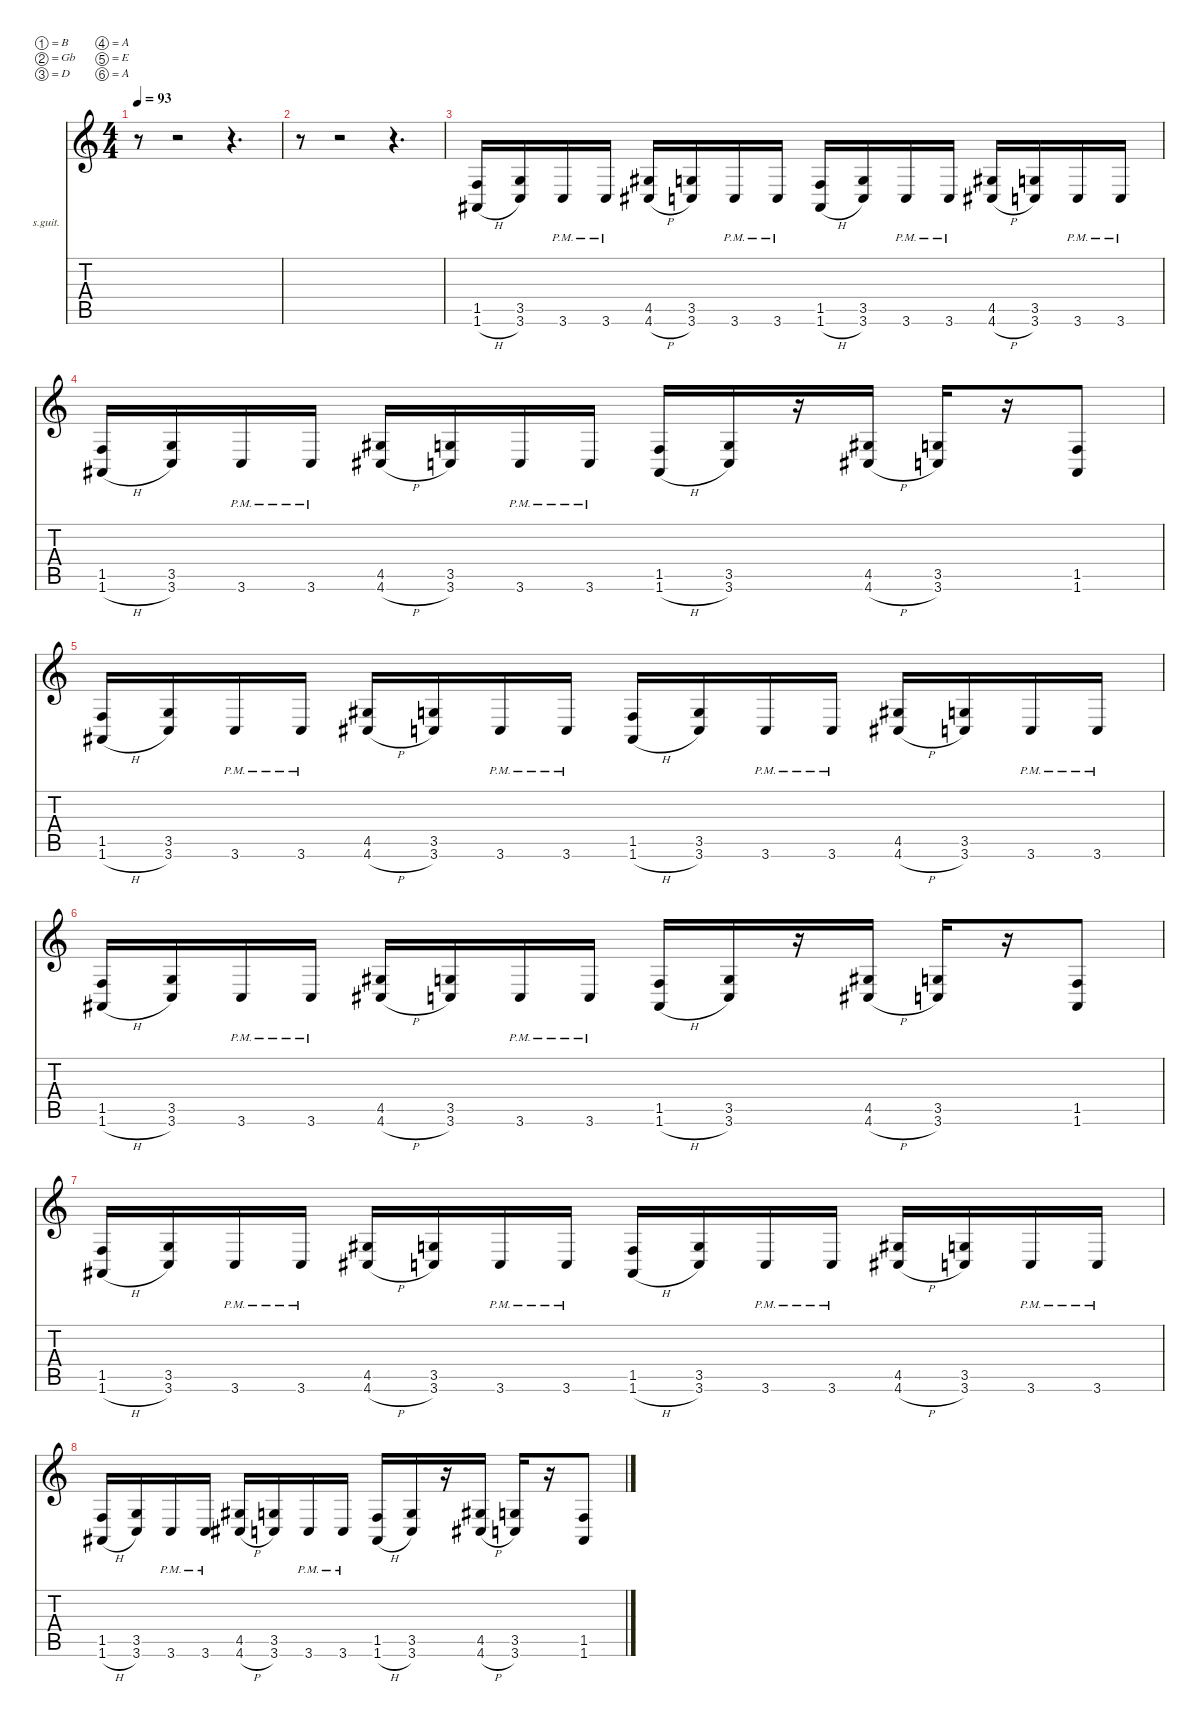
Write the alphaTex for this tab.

\defaultSystemsLayout 2
\hideDynamics
\bracketExtendMode nobrackets
\firstSystemTrackNameOrientation horizontal
\otherSystemsTrackNameOrientation horizontal
\track ("Lead Guitar" "s.guit.") {instrument acousticguitarsteel}
\staff {score tabs}
\tuning (B3 Gb3 D3 A2 E2 A1)
\ts (4 4)
\scale
1.03043
\tempo 93
\accidentals auto
\clef g2
\ottava regular
\simile none
\ks c
r.8{dy f beam Down} r.2{beam Down} r.4{d beam Down} |
\scale
0.969568 r.8{beam Down} r.2{beam Down} r.4{d beam Down} |
\scale
1.03043 (1.5 1.6{h acc #}).16{instrument distortionguitar beam Up} (3.5 3.6).16{beam Up} 3.6{pm}.16{beam Up} 3.6{pm}.16{beam Up} (4.5{acc #} 4.6{h acc #}).16{beam Up} (3.5 3.6).16{beam Up} 3.6{pm}.16{beam Up} 3.6{pm}.16{beam Up} (1.5 1.6{h acc #}).16{beam Up} (3.5 3.6).16{beam Up} 3.6{pm}.16{beam Up} 3.6{pm}.16{beam Up} (4.5{acc #} 4.6{h acc #}).16{beam Up} (3.5 3.6).16{beam Up} 3.6{pm}.16{beam Up} 3.6{pm}.16{beam Up} |
\scale
0.969568 (1.5 1.6{h acc #}).16{beam Up} (3.5 3.6).16{beam Up} 3.6{pm}.16{beam Up} 3.6{pm}.16{beam Up} (4.5{acc #} 4.6{h acc #}).16{beam Up} (3.5 3.6).16{beam Up} 3.6{pm}.16{beam Up} 3.6{pm}.16{beam Up} (1.5 1.6{h acc #}).16{beam Up} (3.5 3.6).16{beam Up} r.16{beam Up} (4.5{acc #} 4.6{h acc #}).16{beam Up} (3.5 3.6).16{beam Up} r.16{beam Up} (1.5 1.6{acc #}).8{beam Up} |
\scale
1.03043 (1.5 1.6{h acc #}).16{instrument distortionguitar beam Up} (3.5 3.6).16{beam Up} 3.6{pm}.16{beam Up} 3.6{pm}.16{beam Up} (4.5{acc #} 4.6{h acc #}).16{beam Up} (3.5 3.6).16{beam Up} 3.6{pm}.16{beam Up} 3.6{pm}.16{beam Up} (1.5 1.6{h acc #}).16{beam Up} (3.5 3.6).16{beam Up} 3.6{pm}.16{beam Up} 3.6{pm}.16{beam Up} (4.5{acc #} 4.6{h acc #}).16{beam Up} (3.5 3.6).16{beam Up} 3.6{pm}.16{beam Up} 3.6{pm}.16{beam Up} |
\scale
0.969568 (1.5 1.6{h acc #}).16{beam Up} (3.5 3.6).16{beam Up} 3.6{pm}.16{beam Up} 3.6{pm}.16{beam Up} (4.5{acc #} 4.6{h acc #}).16{beam Up} (3.5 3.6).16{beam Up} 3.6{pm}.16{beam Up} 3.6{pm}.16{beam Up} (1.5 1.6{h acc #}).16{beam Up} (3.5 3.6).16{beam Up} r.16{beam Up} (4.5{acc #} 4.6{h acc #}).16{beam Up} (3.5 3.6).16{beam Up} r.16{beam Up} (1.5 1.6{acc #}).8{beam Up} |
\scale
1.03043 (1.5 1.6{h acc #}).16{instrument distortionguitar beam Up} (3.5 3.6).16{beam Up} 3.6{pm}.16{beam Up} 3.6{pm}.16{beam Up} (4.5{acc #} 4.6{h acc #}).16{beam Up} (3.5 3.6).16{beam Up} 3.6{pm}.16{beam Up} 3.6{pm}.16{beam Up} (1.5 1.6{h acc #}).16{beam Up} (3.5 3.6).16{beam Up} 3.6{pm}.16{beam Up} 3.6{pm}.16{beam Up} (4.5{acc #} 4.6{h acc #}).16{beam Up} (3.5 3.6).16{beam Up} 3.6{pm}.16{beam Up} 3.6{pm}.16{beam Up} |
\scale
0.969568 (1.5 1.6{h acc #}).16{beam Up} (3.5 3.6).16{beam Up} 3.6{pm}.16{beam Up} 3.6{pm}.16{beam Up} (4.5{acc #} 4.6{h acc #}).16{beam Up} (3.5 3.6).16{beam Up} 3.6{pm}.16{beam Up} 3.6{pm}.16{beam Up} (1.5 1.6{h acc #}).16{beam Up} (3.5 3.6).16{beam Up} r.16{beam Up} (4.5{acc #} 4.6{h acc #}).16{beam Up} (3.5 3.6).16{beam Up} r.16{beam Up} (1.5 1.6{acc #}).8{beam Up}
